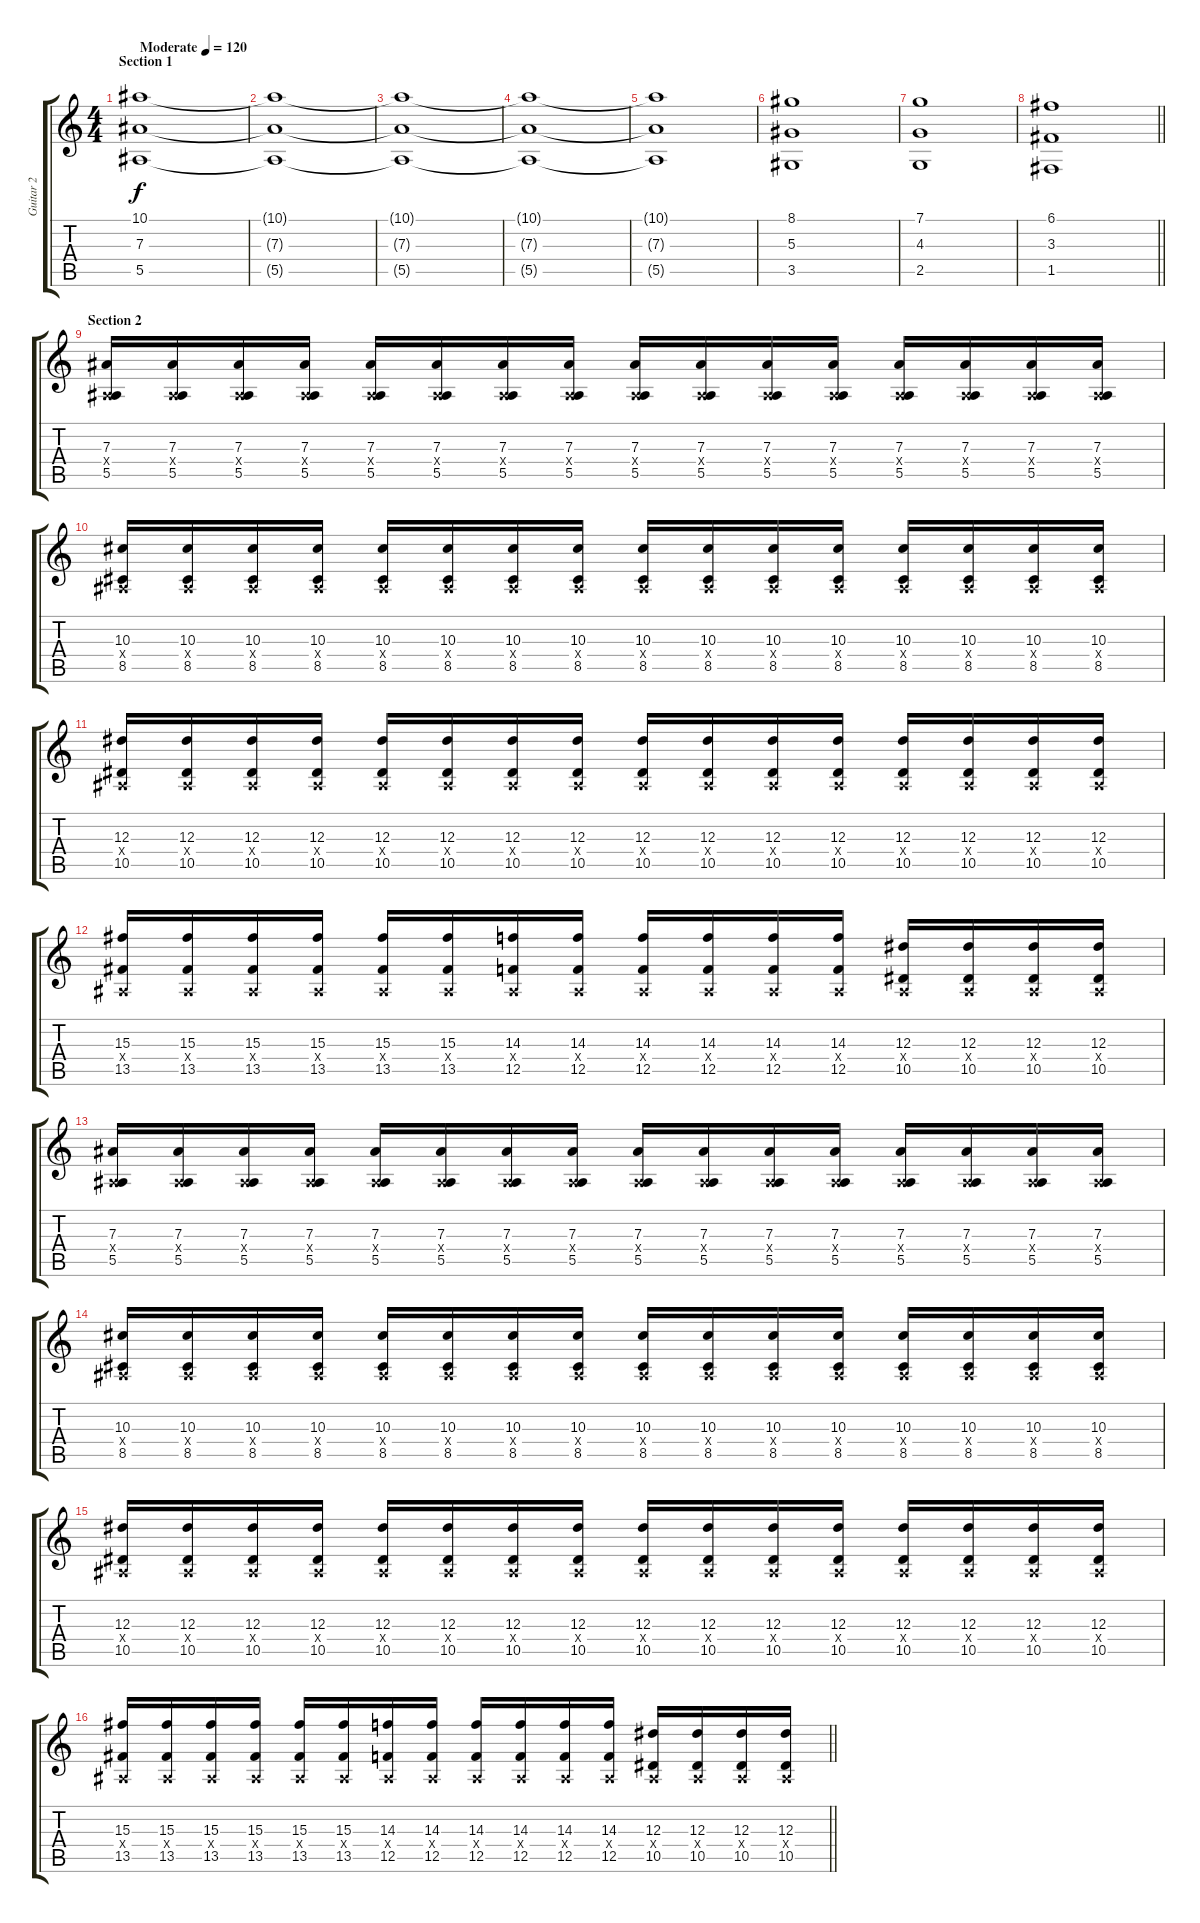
\track ("Guitar 2" "Guitar 2") {instrument distortionguitar}
\staff {score tabs}
\tuning (C4 G3 Eb3 Bb2 F2 C2) {hide}
\ts (4 4)
\section ("" "Section 1")
\tempo (120 "Moderate")
\clef g2
\ks c
(10.1 7.3 5.5).1{dy f volume 10 instrument pad2warm} |
(10.1{t} 7.3{t} 5.5{t}).1 |
(10.1{t} 7.3{t} 5.5{t}).1 |
(10.1{t} 7.3{t} 5.5{t}).1 |
(10.1{t} 7.3{t} 5.5{t}).1 |
(8.1 5.3 3.5).1 |
(7.1 4.3 2.5).1 |
\barLineRight lightlight
(6.1 3.3 1.5).1 |
\section ("" "Section 2")
(7.3 0.4{x} 5.5).16{volume 14 instrument distortionguitar} (7.3 0.4{x} 5.5).16 (7.3 0.4{x} 5.5).16 (7.3 0.4{x} 5.5).16 (7.3 0.4{x} 5.5).16 (7.3 0.4{x} 5.5).16 (7.3 0.4{x} 5.5).16 (7.3 0.4{x} 5.5).16 (7.3 0.4{x} 5.5).16 (7.3 0.4{x} 5.5).16 (7.3 0.4{x} 5.5).16 (7.3 0.4{x} 5.5).16 (7.3 0.4{x} 5.5).16 (7.3 0.4{x} 5.5).16 (7.3 0.4{x} 5.5).16 (7.3 0.4{x} 5.5).16 |
(10.3 0.4{x} 8.5).16 (10.3 0.4{x} 8.5).16 (10.3 0.4{x} 8.5).16 (10.3 0.4{x} 8.5).16 (10.3 0.4{x} 8.5).16 (10.3 0.4{x} 8.5).16 (10.3 0.4{x} 8.5).16 (10.3 0.4{x} 8.5).16 (10.3 0.4{x} 8.5).16 (10.3 0.4{x} 8.5).16 (10.3 0.4{x} 8.5).16 (10.3 0.4{x} 8.5).16 (10.3 0.4{x} 8.5).16 (10.3 0.4{x} 8.5).16 (10.3 0.4{x} 8.5).16 (10.3 0.4{x} 8.5).16 |
(12.3 0.4{x} 10.5).16 (12.3 0.4{x} 10.5).16 (12.3 0.4{x} 10.5).16 (12.3 0.4{x} 10.5).16 (12.3 0.4{x} 10.5).16 (12.3 0.4{x} 10.5).16 (12.3 0.4{x} 10.5).16 (12.3 0.4{x} 10.5).16 (12.3 0.4{x} 10.5).16 (12.3 0.4{x} 10.5).16 (12.3 0.4{x} 10.5).16 (12.3 0.4{x} 10.5).16 (12.3 0.4{x} 10.5).16 (12.3 0.4{x} 10.5).16 (12.3 0.4{x} 10.5).16 (12.3 0.4{x} 10.5).16 |
(15.3 0.4{x} 13.5).16 (15.3 0.4{x} 13.5).16 (15.3 0.4{x} 13.5).16 (15.3 0.4{x} 13.5).16 (15.3 0.4{x} 13.5).16 (15.3 0.4{x} 13.5).16 (14.3 0.4{x} 12.5).16 (14.3 0.4{x} 12.5).16 (14.3 0.4{x} 12.5).16 (14.3 0.4{x} 12.5).16 (14.3 0.4{x} 12.5).16 (14.3 0.4{x} 12.5).16 (12.3 0.4{x} 10.5).16 (12.3 0.4{x} 10.5).16 (12.3 0.4{x} 10.5).16 (12.3 0.4{x} 10.5).16 |
(7.3 0.4{x} 5.5).16 (7.3 0.4{x} 5.5).16 (7.3 0.4{x} 5.5).16 (7.3 0.4{x} 5.5).16 (7.3 0.4{x} 5.5).16 (7.3 0.4{x} 5.5).16 (7.3 0.4{x} 5.5).16 (7.3 0.4{x} 5.5).16 (7.3 0.4{x} 5.5).16 (7.3 0.4{x} 5.5).16 (7.3 0.4{x} 5.5).16 (7.3 0.4{x} 5.5).16 (7.3 0.4{x} 5.5).16 (7.3 0.4{x} 5.5).16 (7.3 0.4{x} 5.5).16 (7.3 0.4{x} 5.5).16 |
(10.3 0.4{x} 8.5).16 (10.3 0.4{x} 8.5).16 (10.3 0.4{x} 8.5).16 (10.3 0.4{x} 8.5).16 (10.3 0.4{x} 8.5).16 (10.3 0.4{x} 8.5).16 (10.3 0.4{x} 8.5).16 (10.3 0.4{x} 8.5).16 (10.3 0.4{x} 8.5).16 (10.3 0.4{x} 8.5).16 (10.3 0.4{x} 8.5).16 (10.3 0.4{x} 8.5).16 (10.3 0.4{x} 8.5).16 (10.3 0.4{x} 8.5).16 (10.3 0.4{x} 8.5).16 (10.3 0.4{x} 8.5).16 |
(12.3 0.4{x} 10.5).16 (12.3 0.4{x} 10.5).16 (12.3 0.4{x} 10.5).16 (12.3 0.4{x} 10.5).16 (12.3 0.4{x} 10.5).16 (12.3 0.4{x} 10.5).16 (12.3 0.4{x} 10.5).16 (12.3 0.4{x} 10.5).16 (12.3 0.4{x} 10.5).16 (12.3 0.4{x} 10.5).16 (12.3 0.4{x} 10.5).16 (12.3 0.4{x} 10.5).16 (12.3 0.4{x} 10.5).16 (12.3 0.4{x} 10.5).16 (12.3 0.4{x} 10.5).16 (12.3 0.4{x} 10.5).16 |
\barLineRight lightlight
(15.3 0.4{x} 13.5).16 (15.3 0.4{x} 13.5).16 (15.3 0.4{x} 13.5).16 (15.3 0.4{x} 13.5).16 (15.3 0.4{x} 13.5).16 (15.3 0.4{x} 13.5).16 (14.3 0.4{x} 12.5).16 (14.3 0.4{x} 12.5).16 (14.3 0.4{x} 12.5).16 (14.3 0.4{x} 12.5).16 (14.3 0.4{x} 12.5).16 (14.3 0.4{x} 12.5).16 (12.3 0.4{x} 10.5).16 (12.3 0.4{x} 10.5).16 (12.3 0.4{x} 10.5).16 (12.3 0.4{x} 10.5).16
